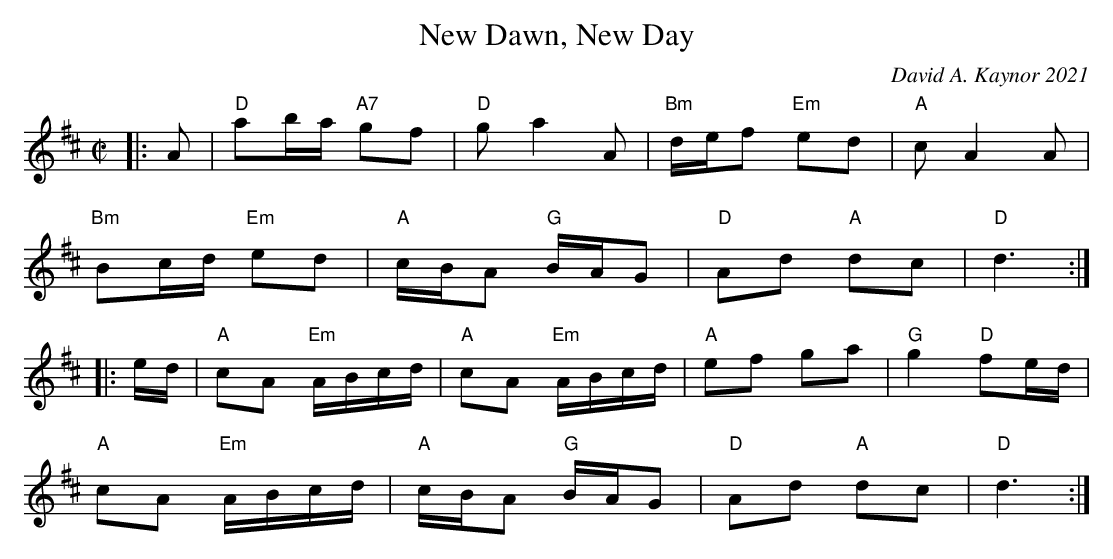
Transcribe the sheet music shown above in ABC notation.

X:1
T:New Dawn, New Day
C:David A. Kaynor 2021
M:C|
L:1/8
K:D
|:A|"D"ab/a/ "A7"gf|"D"ga2A|"Bm"d/e/f "Em"ed|"A"cA2A|
"Bm"Bc/d/ "Em"ed|"A"c/B/A "G"B/A/G|"D"Ad "A"dc|"D"d3:|
|:e/d/|"A"cA "Em"A/B/c/d/|"A"cA "Em"A/B/c/d/|"A"ef ga|"G"g2 "D"fe/d/|
"A"cA "Em"A/B/c/d/|"A"c/B/A "G"B/A/G|"D"Ad "A"dc|"D"d3:|
